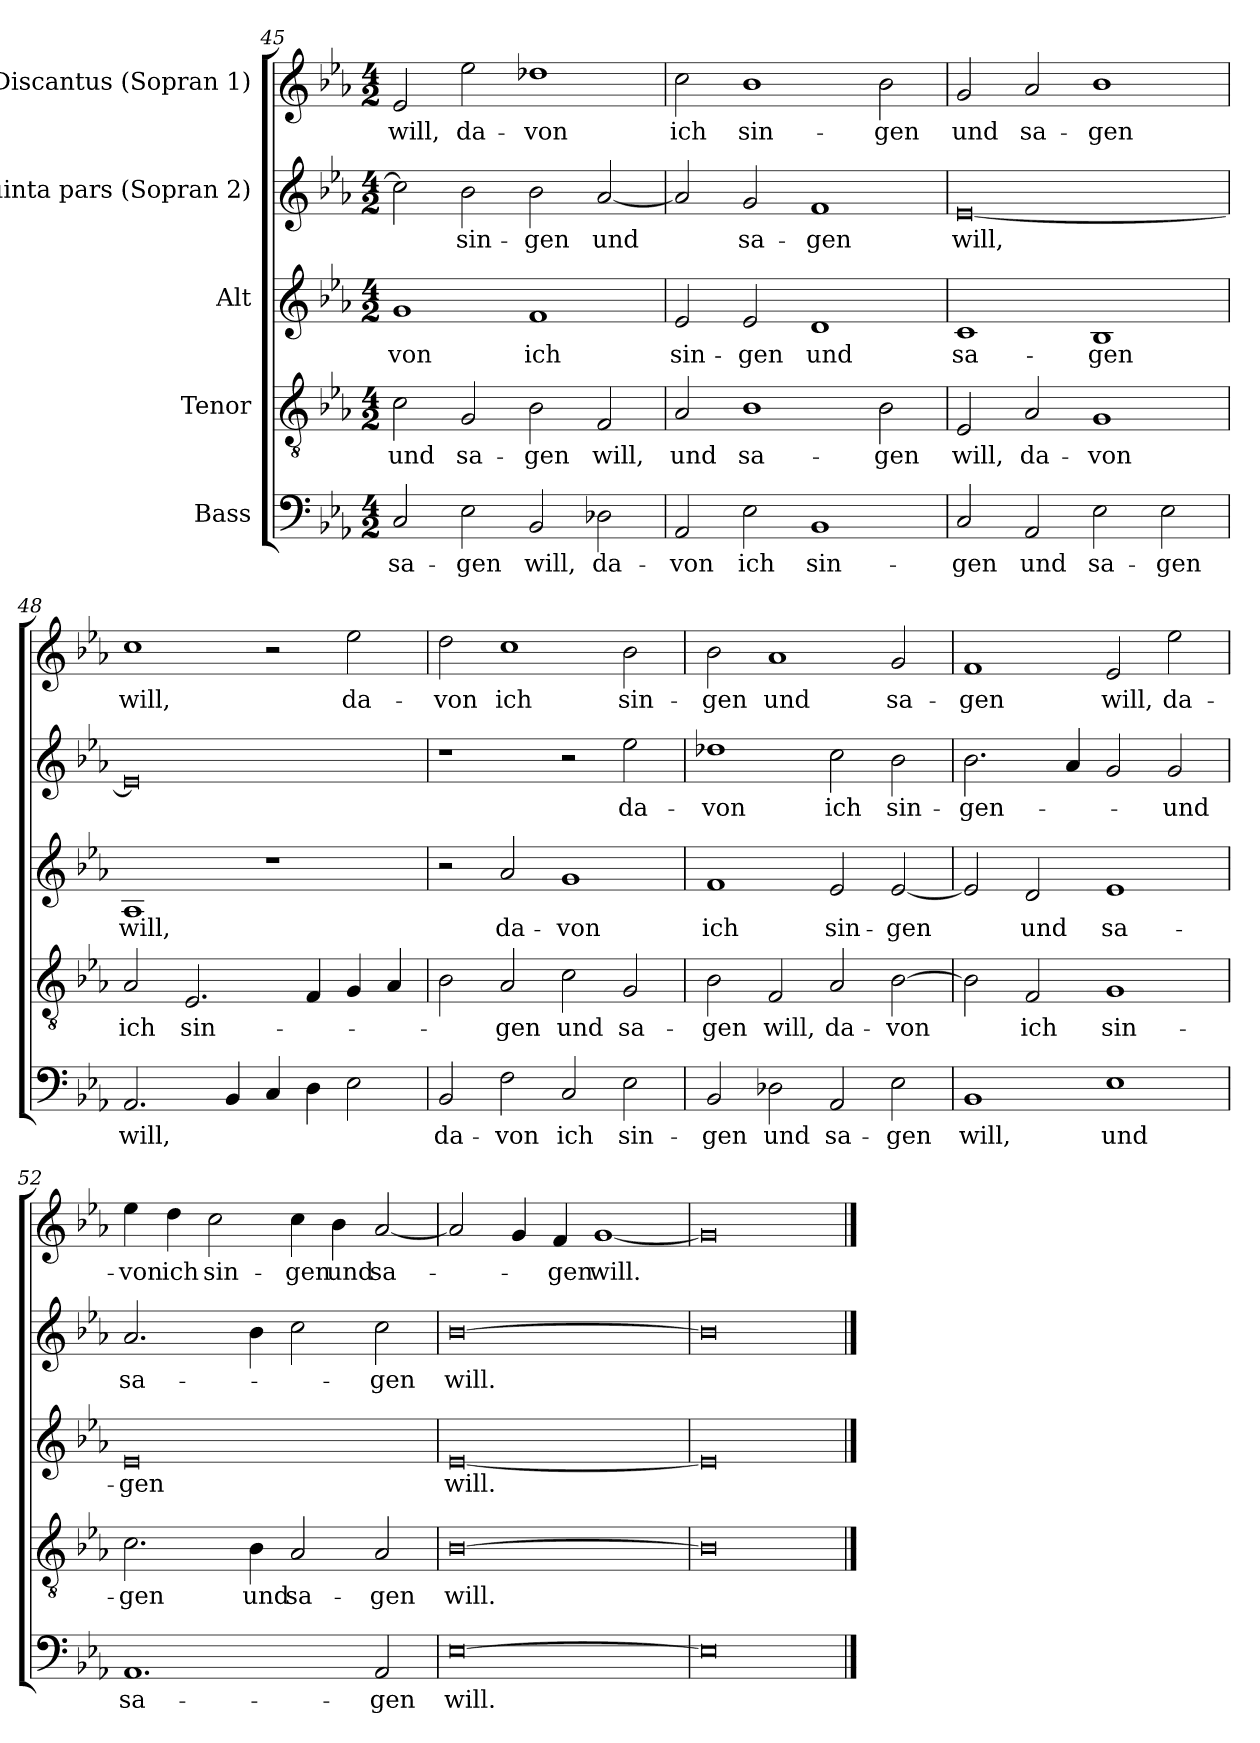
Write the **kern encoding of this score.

**kern	**text	**kern	**text	**kern	**text	**kern	**text	**kern	**text
*part5	*part5	*part4	*part4	*part3	*part3	*part2	*part2	*part1	*part1
*staff5	*staff5	*staff4	*staff4	*staff3	*staff3	*staff2	*staff2	*staff1	*staff1
*I"Bass	*	*I"Tenor	*	*I"Alt	*	*I"Quinta pars (Sopran 2)	*	*I"Discantus (Sopran 1)	*
*clefF4	*	*clefGv2	*	*clefG2	*	*clefG2	*	*clefG2	*
*k[b-e-a-]	*	*k[b-e-a-]	*	*k[b-e-a-]	*	*k[b-e-a-]	*	*k[b-e-a-]	*
*M4/2	*	*M4/2	*	*M4/2	*	*M4/2	*	*M4/2	*
=45	=45	=45	=45	=45	=45	=45	=45	=45	=45
!	!LO:LY:b	!	!LO:LY:b	!	!LO:LY:b	!	!	!	!LO:LY:b
2C/	sa-	2c\	und	1g	-von	2cc\]	.	2e-/	will,
!	!LO:LY:b	!	!LO:LY:b	!	!	!	!LO:LY:b	!	!LO:LY:b
2E-\	-gen	2G/	sa-	.	.	2b-\	sin-	2ee-\	da-
!	!LO:LY:b	!	!LO:LY:b	!	!LO:LY:b	!	!LO:LY:b	!	!LO:LY:b
2BB-/	will,	2B-\	-gen	1f	ich	2b-\	-gen	1dd-X	-von
!	!LO:LY:b	!	!LO:LY:b	!	!	!	!LO:LY:b	!	!
2D-X\	da-	2F/	will,	.	.	[2a-/	und	.	.
!!LO:LB:g=z
=46	=46	=46	=46	=46	=46	=46	=46	=46	=46
!	!LO:LY:b	!	!LO:LY:b	!	!LO:LY:b	!	!	!	!LO:LY:b
2AA-/	-von	2A-/	und	2e-/	sin-	2a-/]	.	2cc\	ich
!	!LO:LY:b	!	!LO:LY:b	!	!LO:LY:b	!	!LO:LY:b	!	!LO:LY:b
2E-\	ich	1B-	sa-	2e-/	-gen	2g/	sa-	1b-	sin-
!	!LO:LY:b	!	!	!	!LO:LY:b	!	!LO:LY:b	!	!
1BB-	sin-	.	.	1d	und	1f	-gen	.	.
!	!	!	!LO:LY:b	!	!	!	!	!	!LO:LY:b
.	.	2B-\	-gen	.	.	.	.	2b-\	-gen
=47	=47	=47	=47	=47	=47	=47	=47	=47	=47
!	!LO:LY:b	!	!LO:LY:b	!	!LO:LY:b	!	!LO:LY:b	!	!LO:LY:b
2C/	-gen	2E-/	will,	1c	sa-	[0e-	will,	2g/	und
!	!LO:LY:b	!	!LO:LY:b	!	!	!	!	!	!LO:LY:b
2AA-/	und	2A-/	da-	.	.	.	.	2a-/	sa-
!	!LO:LY:b	!	!LO:LY:b	!	!LO:LY:b	!	!	!	!LO:LY:b
2E-\	sa-	1G	-von	1B-	-gen	.	.	1b-	-gen
!	!LO:LY:b	!	!	!	!	!	!	!	!
2E-\	-gen	.	.	.	.	.	.	.	.
=48	=48	=48	=48	=48	=48	=48	=48	=48	=48
!	!LO:LY:b	!	!LO:LY:b	!	!LO:LY:b	!	!	!	!LO:LY:b
2.AA-/	will,	2A-/	ich	1A-	will,	0e-]	.	1cc	will,
!	!	!	!LO:LY:b	!	!	!	!	!	!
.	.	2.E-/	sin-	.	.	.	.	.	.
4BB-/	.	.	.	.	.	.	.	.	.
4C/	.	.	.	1r	.	.	.	2r	.
4D\	.	4F/	.	.	.	.	.	.	.
!	!	!	!	!	!	!	!	!	!LO:LY:b
2E-\	.	4G/	.	.	.	.	.	2ee-\	da-
.	.	4A-/	.	.	.	.	.	.	.
=49	=49	=49	=49	=49	=49	=49	=49	=49	=49
!	!LO:LY:b	!	!	!	!	!	!	!	!LO:LY:b
2BB-/	da-	2B-\	.	2r	.	1r	.	2dd\	-von
!	!LO:LY:b	!	!LO:LY:b	!	!LO:LY:b	!	!	!	!LO:LY:b
2F\	-von	2A-/	-gen	2a-/	da-	.	.	1cc	ich
!	!LO:LY:b	!	!LO:LY:b	!	!LO:LY:b	!	!	!	!
2C/	ich	2c\	und	1g	-von	2r	.	.	.
!	!LO:LY:b	!	!LO:LY:b	!	!	!	!LO:LY:b	!	!LO:LY:b
2E-\	sin-	2G/	sa-	.	.	2ee-\	da-	2b-\	sin-
!!LO:LB:g=z
=50	=50	=50	=50	=50	=50	=50	=50	=50	=50
!	!LO:LY:b	!	!LO:LY:b	!	!LO:LY:b	!	!LO:LY:b	!	!LO:LY:b
2BB-/	-gen	2B-\	-gen	1f	ich	1dd-X	-von	2b-\	-gen
!	!LO:LY:b	!	!LO:LY:b	!	!	!	!	!	!LO:LY:b
2D-X\	und	2F/	will,	.	.	.	.	1a-	und
!	!LO:LY:b	!	!LO:LY:b	!	!LO:LY:b	!	!LO:LY:b	!	!
2AA-/	sa-	2A-/	da-	2e-/	sin-	2cc\	ich	.	.
!	!LO:LY:b	!	!LO:LY:b	!	!LO:LY:b	!	!LO:LY:b	!	!LO:LY:b
2E-\	-gen	[2B-\	-von	[2e-/	-gen	2b-\	sin-	2g/	sa-
=51	=51	=51	=51	=51	=51	=51	=51	=51	=51
!	!LO:LY:b	!	!	!	!	!	!LO:LY:b	!	!LO:LY:b
1BB-	will,	2B-\]	.	2e-/]	.	2.b-\	-gen-	1f	-gen
!	!	!	!LO:LY:b	!	!LO:LY:b	!	!	!	!
.	.	2F/	ich	2d/	und	.	.	.	.
.	.	.	.	.	.	4a-/	.	.	.
!	!LO:LY:b	!	!LO:LY:b	!	!LO:LY:b	!	!	!	!LO:LY:b
1E-	und	1G	sin-	1e-	sa-	2g/	.	2e-/	will,
!	!	!	!	!	!	!	!LO:LY:b	!	!LO:LY:b
.	.	.	.	.	.	2g/	-und	2ee-\	da-
=52	=52	=52	=52	=52	=52	=52	=52	=52	=52
!	!LO:LY:b	!	!LO:LY:b	!	!LO:LY:b	!	!LO:LY:b	!	!LO:LY:b
1.AA-	sa-	2.c\	-gen	0e-	-gen	2.a-/	sa-	4ee-\	-von
!	!	!	!	!	!	!	!	!	!LO:LY:b
.	.	.	.	.	.	.	.	4dd\	ich
!	!	!	!	!	!	!	!	!	!LO:LY:b
.	.	.	.	.	.	.	.	2cc\	sin-
!	!	!	!LO:LY:b	!	!	!	!	!	!
.	.	4B-\	und	.	.	4b-\	.	.	.
!	!	!	!LO:LY:b	!	!	!	!	!	!LO:LY:b
.	.	2A-/	sa-	.	.	2cc\	.	4cc\	-gen
!	!	!	!	!	!	!	!	!	!LO:LY:b
.	.	.	.	.	.	.	.	4b-\	und
!	!LO:LY:b	!	!LO:LY:b	!	!	!	!LO:LY:b	!	!LO:LY:b
2AA-/	-gen	2A-/	-gen	.	.	2cc\	-gen	[2a-/	sa-
=53	=53	=53	=53	=53	=53	=53	=53	=53	=53
!	!LO:LY:b	!	!LO:LY:b	!	!LO:LY:b	!	!LO:LY:b	!	!
[0E-	will.	[0B-	will.	[0e-	will.	[0b-	will.	2a-/]	.
.	.	.	.	.	.	.	.	4g/	.
!	!	!	!	!	!	!	!	!	!LO:LY:b
.	.	.	.	.	.	.	.	4f/	-gen
!	!	!	!	!	!	!	!	!	!LO:LY:b
.	.	.	.	.	.	.	.	[1g	will.
=54	=54	=54	=54	=54	=54	=54	=54	=54	=54
0E-]	.	0B-]	.	0e-]	.	0b-]	.	0g]	.
==	==	==	==	==	==	==	==	==	==
*-	*-	*-	*-	*-	*-	*-	*-	*-	*-
